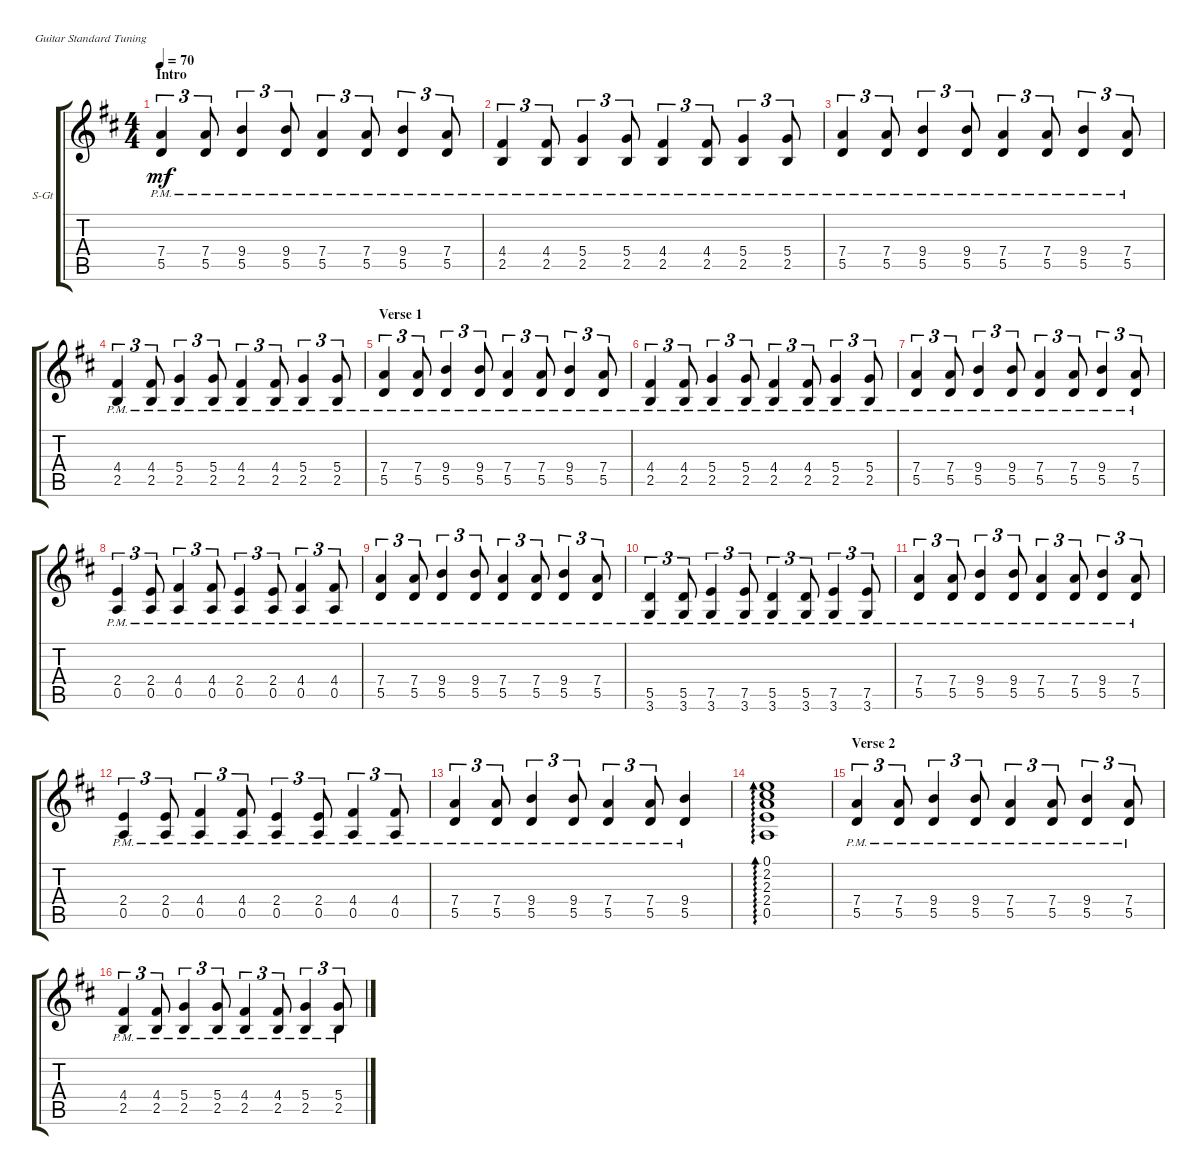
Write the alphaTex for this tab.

\defaultSystemsLayout 4
\bracketExtendMode groupsimilarinstruments
\firstSystemTrackNameOrientation horizontal
\otherSystemsTrackNameOrientation horizontal
\track ("Steel Guitar" "S-Gt") {solo instrument acousticguitarsteel}
\staff {score tabs}
\tuning (E4 B3 G3 D3 A2 E2)
\ts (4 4)
\section ("" "Intro")
\tempo 70
\clef g2
\ks d
(5.5{pm} 7.4{pm}).4{tu (3 2) dy mf instrument acousticguitarsteel} (5.5{pm} 7.4{pm}).8{tu (3 2)} (5.5{pm} 9.4{pm}).4{tu (3 2)} (5.5{pm} 9.4{pm}).8{tu (3 2)} (5.5{pm} 7.4{pm}).4{tu (3 2)} (5.5{pm} 7.4{pm}).8{tu (3 2)} (5.5{pm} 9.4{pm}).4{tu (3 2)} (5.5{pm} 7.4{pm}).8{tu (3 2)} |
(2.5{pm} 4.4{pm}).4{tu (3 2)} (2.5{pm} 4.4{pm}).8{tu (3 2)} (2.5{pm} 5.4{pm}).4{tu (3 2)} (2.5{pm} 5.4{pm}).8{tu (3 2)} (2.5{pm} 4.4{pm}).4{tu (3 2)} (2.5{pm} 4.4{pm}).8{tu (3 2)} (2.5{pm} 5.4{pm}).4{tu (3 2)} (2.5{pm} 5.4{pm}).8{tu (3 2)} |
(5.5{pm} 7.4{pm}).4{tu (3 2)} (5.5{pm} 7.4{pm}).8{tu (3 2)} (5.5{pm} 9.4{pm}).4{tu (3 2)} (5.5{pm} 9.4{pm}).8{tu (3 2)} (5.5{pm} 7.4{pm}).4{tu (3 2)} (5.5{pm} 7.4{pm}).8{tu (3 2)} (5.5{pm} 9.4{pm}).4{tu (3 2)} (5.5{pm} 7.4{pm}).8{tu (3 2)} |
(2.5{pm} 4.4{pm}).4{tu (3 2)} (2.5{pm} 4.4{pm}).8{tu (3 2)} (2.5{pm} 5.4{pm}).4{tu (3 2)} (2.5{pm} 5.4{pm}).8{tu (3 2)} (2.5{pm} 4.4{pm}).4{tu (3 2)} (2.5{pm} 4.4{pm}).8{tu (3 2)} (2.5{pm} 5.4{pm}).4{tu (3 2)} (2.5{pm} 5.4{pm}).8{tu (3 2)} |
\section ("" "Verse 1")
(5.5{pm} 7.4{pm}).4{tu (3 2)} (5.5{pm} 7.4{pm}).8{tu (3 2)} (5.5{pm} 9.4{pm}).4{tu (3 2)} (5.5{pm} 9.4{pm}).8{tu (3 2)} (5.5{pm} 7.4{pm}).4{tu (3 2)} (5.5{pm} 7.4{pm}).8{tu (3 2)} (5.5{pm} 9.4{pm}).4{tu (3 2)} (5.5{pm} 7.4{pm}).8{tu (3 2)} |
(2.5{pm} 4.4{pm}).4{tu (3 2)} (2.5{pm} 4.4{pm}).8{tu (3 2)} (2.5{pm} 5.4{pm}).4{tu (3 2)} (2.5{pm} 5.4{pm}).8{tu (3 2)} (2.5{pm} 4.4{pm}).4{tu (3 2)} (2.5{pm} 4.4{pm}).8{tu (3 2)} (2.5{pm} 5.4{pm}).4{tu (3 2)} (2.5{pm} 5.4{pm}).8{tu (3 2)} |
(5.5{pm} 7.4{pm}).4{tu (3 2)} (5.5{pm} 7.4{pm}).8{tu (3 2)} (5.5{pm} 9.4{pm}).4{tu (3 2)} (5.5{pm} 9.4{pm}).8{tu (3 2)} (5.5{pm} 7.4{pm}).4{tu (3 2)} (5.5{pm} 7.4{pm}).8{tu (3 2)} (5.5{pm} 9.4{pm}).4{tu (3 2)} (5.5{pm} 7.4{pm}).8{tu (3 2)} |
(0.5{pm} 2.4{pm}).4{tu (3 2)} (0.5{pm} 2.4{pm}).8{tu (3 2)} (0.5{pm} 4.4{pm}).4{tu (3 2)} (0.5{pm} 4.4{pm}).8{tu (3 2)} (0.5{pm} 2.4{pm}).4{tu (3 2)} (0.5{pm} 2.4{pm}).8{tu (3 2)} (0.5{pm} 4.4{pm}).4{tu (3 2)} (0.5{pm} 4.4{pm}).8{tu (3 2)} |
(5.5{pm} 7.4{pm}).4{tu (3 2)} (5.5{pm} 7.4{pm}).8{tu (3 2)} (5.5{pm} 9.4{pm}).4{tu (3 2)} (5.5{pm} 9.4{pm}).8{tu (3 2)} (5.5{pm} 7.4{pm}).4{tu (3 2)} (5.5{pm} 7.4{pm}).8{tu (3 2)} (5.5{pm} 9.4{pm}).4{tu (3 2)} (5.5{pm} 7.4{pm}).8{tu (3 2)} |
(5.5{pm} 3.6{pm}).4{tu (3 2)} (5.5{pm} 3.6{pm}).8{tu (3 2)} (7.5{pm} 3.6{pm}).4{tu (3 2)} (7.5{pm} 3.6{pm}).8{tu (3 2)} (5.5{pm} 3.6{pm}).4{tu (3 2)} (5.5{pm} 3.6{pm}).8{tu (3 2)} (7.5{pm} 3.6{pm}).4{tu (3 2)} (7.5{pm} 3.6{pm}).8{tu (3 2)} |
(5.5{pm} 7.4{pm}).4{tu (3 2)} (5.5{pm} 7.4{pm}).8{tu (3 2)} (5.5{pm} 9.4{pm}).4{tu (3 2)} (5.5{pm} 9.4{pm}).8{tu (3 2)} (5.5{pm} 7.4{pm}).4{tu (3 2)} (5.5{pm} 7.4{pm}).8{tu (3 2)} (5.5{pm} 9.4{pm}).4{tu (3 2)} (5.5{pm} 7.4{pm}).8{tu (3 2)} |
(0.5{pm} 2.4{pm}).4{tu (3 2)} (0.5{pm} 2.4{pm}).8{tu (3 2)} (0.5{pm} 4.4{pm}).4{tu (3 2)} (0.5{pm} 4.4{pm}).8{tu (3 2)} (0.5{pm} 2.4{pm}).4{tu (3 2)} (0.5{pm} 2.4{pm}).8{tu (3 2)} (0.5{pm} 4.4{pm}).4{tu (3 2)} (0.5{pm} 4.4{pm}).8{tu (3 2)} |
(5.5{pm} 7.4{pm}).4{tu (3 2)} (5.5{pm} 7.4{pm}).8{tu (3 2)} (5.5{pm} 9.4{pm}).4{tu (3 2)} (5.5{pm} 9.4{pm}).8{tu (3 2)} (5.5{pm} 7.4{pm}).4{tu (3 2)} (5.5{pm} 7.4{pm}).8{tu (3 2)} (5.5{pm} 9.4{pm}).4 |
(0.5 2.4 2.3 2.2 0.1).1{ad 0} |
\section ("" "Verse 2")
(5.5{pm} 7.4{pm}).4{tu (3 2)} (5.5{pm} 7.4{pm}).8{tu (3 2)} (5.5{pm} 9.4{pm}).4{tu (3 2)} (5.5{pm} 9.4{pm}).8{tu (3 2)} (5.5{pm} 7.4{pm}).4{tu (3 2)} (5.5{pm} 7.4{pm}).8{tu (3 2)} (5.5{pm} 9.4{pm}).4{tu (3 2)} (5.5{pm} 7.4{pm}).8{tu (3 2)} |
(2.5{pm} 4.4{pm}).4{tu (3 2)} (2.5{pm} 4.4{pm}).8{tu (3 2)} (2.5{pm} 5.4{pm}).4{tu (3 2)} (2.5{pm} 5.4{pm}).8{tu (3 2)} (2.5{pm} 4.4{pm}).4{tu (3 2)} (2.5{pm} 4.4{pm}).8{tu (3 2)} (2.5{pm} 5.4{pm}).4{tu (3 2)} (2.5{pm} 5.4{pm}).8{tu (3 2)}
